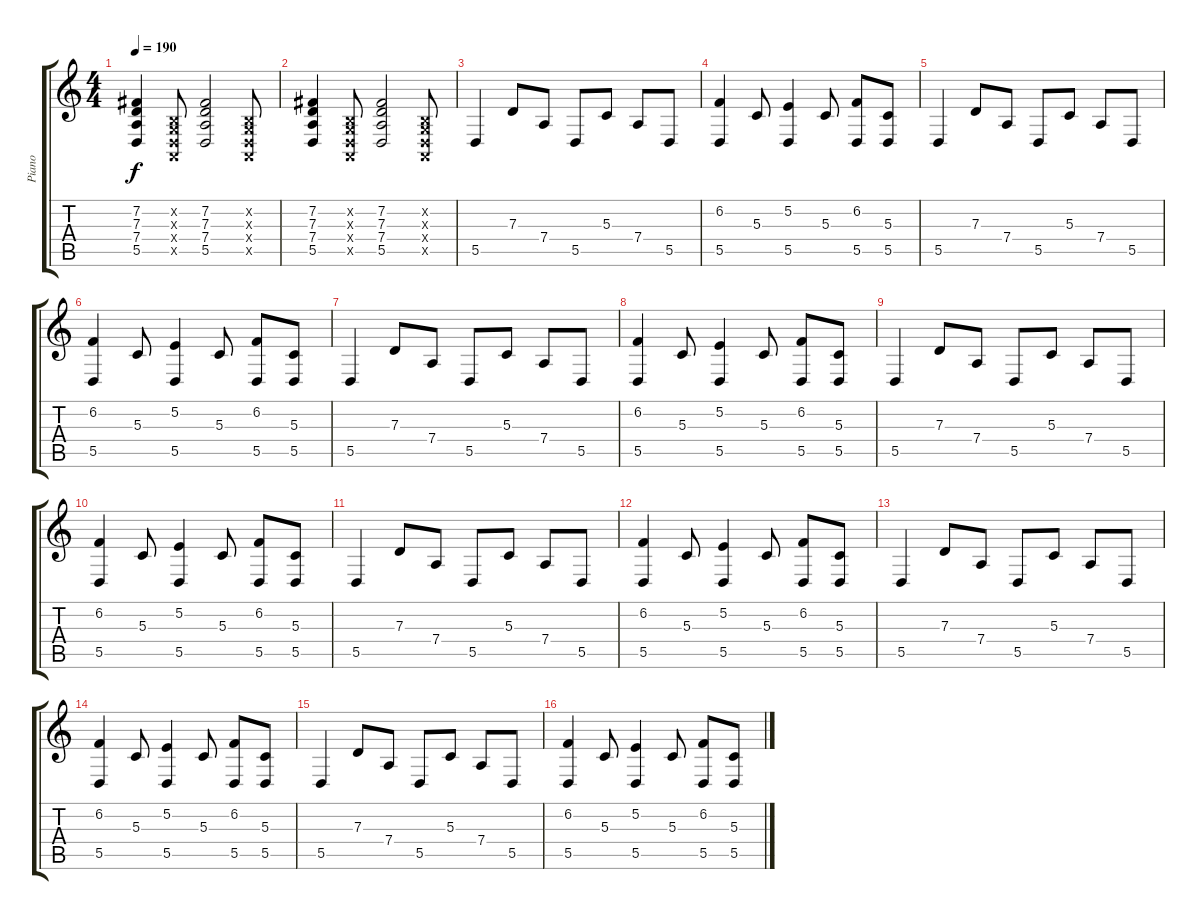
\track ("Piano" "Piano") {instrument electricgrandpiano}
\staff {score tabs}
\tuning (E4 B3 G3 D3 A2 E2) {hide}
\ts (4 4)
\tempo 190
\clef g2
\ks c
(7.2 7.3 7.4 5.5).4{dy f} (0.2{x} 0.3{x} 0.4{x} 0.5{x}).8 (7.2 7.3 7.4 5.5).2 (0.2{x} 0.3{x} 0.4{x} 0.5{x}).8 |
(7.2 7.3 7.4 5.5).4 (0.2{x} 0.3{x} 0.4{x} 0.5{x}).8 (7.2 7.3 7.4 5.5).2 (0.2{x} 0.3{x} 0.4{x} 0.5{x}).8 |
5.5.4 7.3.8 7.4.8 5.5.8 5.3.8 7.4.8 5.5.8 |
(6.2 5.5).4 5.3.8 (5.2 5.5).4 5.3.8 (6.2 5.5).8 (5.3 5.5).8 |
5.5.4 7.3.8 7.4.8 5.5.8 5.3.8 7.4.8 5.5.8 |
(6.2 5.5).4 5.3.8 (5.2 5.5).4 5.3.8 (6.2 5.5).8 (5.3 5.5).8 |
5.5.4 7.3.8 7.4.8 5.5.8 5.3.8 7.4.8 5.5.8 |
(6.2 5.5).4 5.3.8 (5.2 5.5).4 5.3.8 (6.2 5.5).8 (5.3 5.5).8 |
5.5.4 7.3.8 7.4.8 5.5.8 5.3.8 7.4.8 5.5.8 |
(6.2 5.5).4 5.3.8 (5.2 5.5).4 5.3.8 (6.2 5.5).8 (5.3 5.5).8 |
5.5.4 7.3.8 7.4.8 5.5.8 5.3.8 7.4.8 5.5.8 |
(6.2 5.5).4 5.3.8 (5.2 5.5).4 5.3.8 (6.2 5.5).8 (5.3 5.5).8 |
5.5.4 7.3.8 7.4.8 5.5.8 5.3.8 7.4.8 5.5.8 |
(6.2 5.5).4 5.3.8 (5.2 5.5).4 5.3.8 (6.2 5.5).8 (5.3 5.5).8 |
5.5.4 7.3.8 7.4.8 5.5.8 5.3.8 7.4.8 5.5.8 |
(6.2 5.5).4 5.3.8 (5.2 5.5).4 5.3.8 (6.2 5.5).8 (5.3 5.5).8
